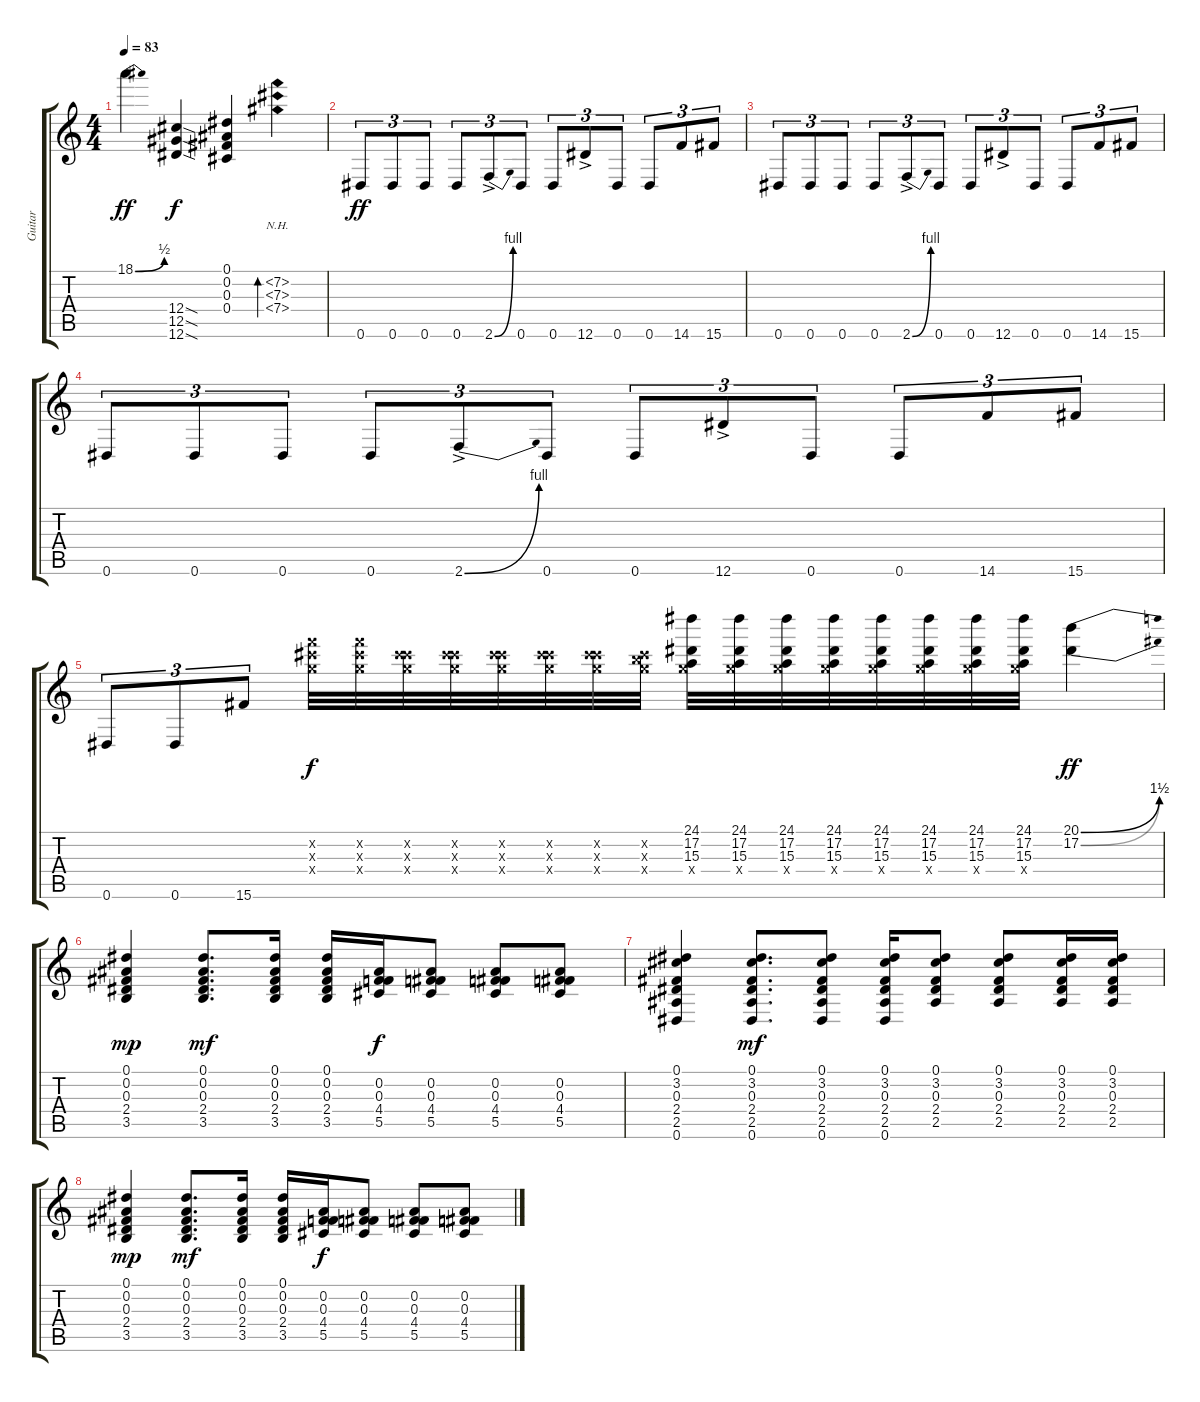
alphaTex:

\track ("Guitar" "Guitar") {instrument overdrivenguitar}
\staff {score tabs}
\tuning (Eb4 Bb3 Gb3 Db3 Ab2 Eb2) {hide}
\ts (4 4)
\tempo 83
\clef g2
\ks c
18.1{be (bend 0 0 60 2)}.4{dy ff} (12.4{sod} 12.5{sod} 12.6{sod}).4{dy f} (0.1 0.2 0.3 0.4).4 (7.2{nh} 7.3{nh} 7.4{nh}).4{bd 60} |
0.6.8{tu (3 2) dy ff} 0.6.8{tu (3 2)} 0.6.8{tu (3 2)} 0.6.8{tu (3 2)} 2.6{be (bend 0 0 60 4) ac}.8{tu (3 2)} 0.6.8{tu (3 2)} 0.6.8{tu (3 2)} 12.6{ac}.8{tu (3 2)} 0.6.8{tu (3 2)} 0.6.8{tu (3 2)} 14.6.8{tu (3 2)} 15.6.8{tu (3 2)} |
0.6.8{tu (3 2)} 0.6.8{tu (3 2)} 0.6.8{tu (3 2)} 0.6.8{tu (3 2)} 2.6{be (bend 0 0 60 4) ac}.8{tu (3 2)} 0.6.8{tu (3 2)} 0.6.8{tu (3 2)} 12.6{ac}.8{tu (3 2)} 0.6.8{tu (3 2)} 0.6.8{tu (3 2)} 14.6.8{tu (3 2)} 15.6.8{tu (3 2)} |
0.6.8{tu (3 2)} 0.6.8{tu (3 2)} 0.6.8{tu (3 2)} 0.6.8{tu (3 2)} 2.6{be (bend 0 0 60 4) ac}.8{tu (3 2)} 0.6.8{tu (3 2)} 0.6.8{tu (3 2)} 12.6{ac}.8{tu (3 2)} 0.6.8{tu (3 2)} 0.6.8{tu (3 2)} 14.6.8{tu (3 2)} 15.6.8{tu (3 2)} |
0.6.8{tu (3 2)} 0.6.8{tu (3 2)} 15.6.8{tu (3 2)} (19.2{x} 19.3{x} 18.4{x}).32{dy f} (19.2{x} 19.3{x} 18.4{x}).32 (15.2{x} 19.3{x} 18.4{x}).32 (15.2{x} 19.3{x} 18.4{x}).32 (15.2{x} 19.3{x} 18.4{x}).32 (15.2{x} 19.3{x} 18.4{x}).32 (15.2{x} 19.3{x} 18.4{x}).32 (15.2{x} 17.3{x} 18.4{x}).32 (24.1 17.2 15.3 18.4{x}).32 (24.1 17.2 15.3 18.4{x}).32 (24.1 17.2 15.3 18.4{x}).32 (24.1 17.2 15.3 18.4{x}).32 (24.1 17.2 15.3 18.4{x}).32 (24.1 17.2 15.3 18.4{x}).32 (24.1 17.2 15.3 18.4{x}).32 (24.1 17.2 15.3 18.4{x}).32 (20.1{be (bend 0 0 60 6)} 17.2{be (bend 0 0 60 6)}).4{dy ff} |
(0.1 0.2 0.3 2.4 3.5).4{dy mp} (0.1 0.2 0.3 2.4 3.5).8{d dy mf} (0.1 0.2 0.3 2.4 3.5).16 (0.1 0.2 0.3 2.4 3.5).16 (0.2 0.3 4.4 5.5).16{dy f} (0.2 0.3 4.4 5.5).8 (0.2 0.3 4.4 5.5).8 (0.2 0.3 4.4 5.5).8 |
(0.1 3.2 0.3 2.4 2.5 0.6).4 (0.1 3.2 0.3 2.4 2.5 0.6).8{d dy mf} (0.1 3.2 0.3 2.4 2.5 0.6).8 (0.1 3.2 0.3 2.4 2.5 0.6).16 (0.1 3.2 0.3 2.4 2.5).8 (0.1 3.2 0.3 2.4 2.5).8 (0.1 3.2 0.3 2.4 2.5).16 (0.1 3.2 0.3 2.4 2.5).16 |
(0.1 0.2 0.3 2.4 3.5).4{dy mp} (0.1 0.2 0.3 2.4 3.5).8{d dy mf} (0.1 0.2 0.3 2.4 3.5).16 (0.1 0.2 0.3 2.4 3.5).16 (0.2 0.3 4.4 5.5).16{dy f} (0.2 0.3 4.4 5.5).8 (0.2 0.3 4.4 5.5).8 (0.2 0.3 4.4 5.5).8
